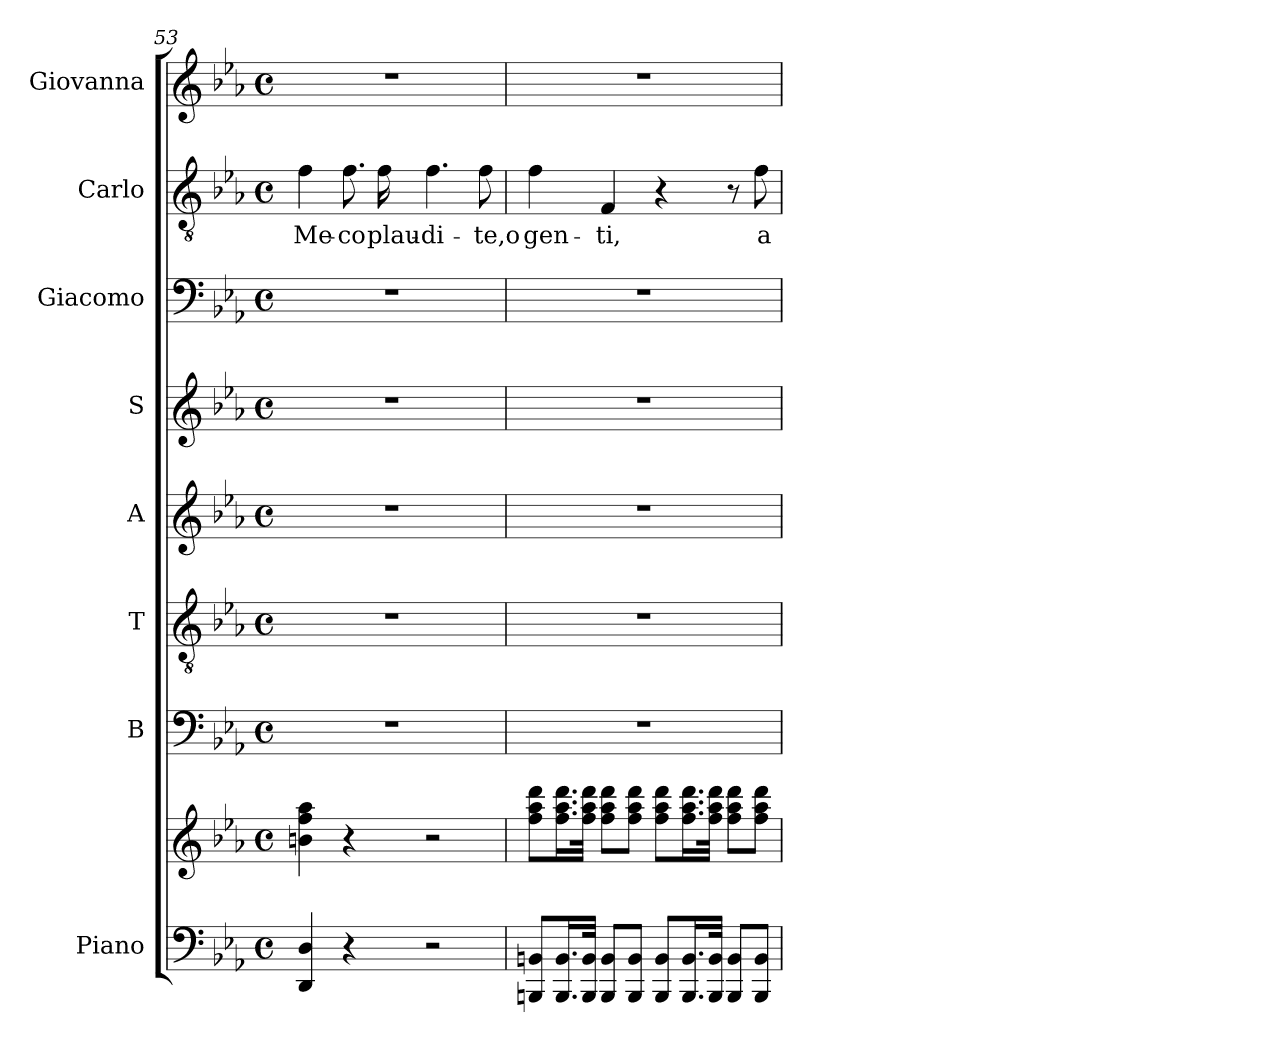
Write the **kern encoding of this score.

**kern	**kern	**kern	**kern	**kern	**kern	**kern	**kern	**text	**kern
*part8	*part8	*part7	*part6	*part5	*part4	*part3	*part2	*part2	*part1
*staff9	*staff8	*staff7	*staff6	*staff5	*staff4	*staff3	*staff2	*staff2	*staff1
*I"Piano	*	*I"B	*I"T	*I"A	*I"S	*I"Giacomo	*I"Carlo	*	*I"Giovanna
*I'Pno	*	*I'B	*I'T	*I'A	*I'S	*	*	*	*
*clefF4	*clefG2	*clefF4	*clefGv2	*clefG2	*clefG2	*clefF4	*clefGv2	*	*clefG2
*k[b-e-a-]	*k[b-e-a-]	*k[b-e-a-]	*k[b-e-a-]	*k[b-e-a-]	*k[b-e-a-]	*k[b-e-a-]	*k[b-e-a-]	*	*k[b-e-a-]
*M4/4	*M4/4	*M4/4	*M4/4	*M4/4	*M4/4	*M4/4	*M4/4	*	*M4/4
*met(c)	*met(c)	*met(c)	*met(c)	*met(c)	*met(c)	*met(c)	*met(c)	*	*met(c)
=53	=53	=53	=53	=53	=53	=53	=53	=53	=53
!	!	!	!	!	!	!	!	!LO:LY:b	!
4DD/ 4D/	4bn\ 4ff\ 4aa-\	1r	1r	1r	1r	1r	4f\	Me-	1r
!	!	!	!	!	!	!	!	!LO:LY:b	!
4r	4r	.	.	.	.	.	8.f\	-co	.
!	!	!	!	!	!	!	!	!LO:LY:b	!
.	.	.	.	.	.	.	16f\	plau-	.
!	!	!	!	!	!	!	!	!LO:LY:b	!
2r	2r	.	.	.	.	.	4.f\	-di-	.
!	!	!	!	!	!	!	!	!LO:LY:b	!
.	.	.	.	.	.	.	8f\	-te,o	.
!!LO:PB:g=z
=54	=54	=54	=54	=54	=54	=54	=54	=54	=54
!	!	!	!	!	!	!	!	!LO:LY:b	!
8BBBn/ 8BBn/L	8ff\ 8aa-\ 8ddd\L	1r	1r	1r	1r	1r	4f\	gen-	1r
16.BBB/ 16.BB/L	16.ff\ 16.aa-\ 16.ddd\L	.	.	.	.	.	.	.	.
32BBB/ 32BB/JJk	32ff\ 32aa-\ 32ddd\JJk	.	.	.	.	.	.	.	.
!	!	!	!	!	!	!	!	!LO:LY:b	!
8BBB/ 8BB/L	8ff\ 8aa-\ 8ddd\L	.	.	.	.	.	4F/	-ti,	.
8BBB/ 8BB/J	8ff\ 8aa-\ 8ddd\J	.	.	.	.	.	.	.	.
8BBB/ 8BB/L	8ff\ 8aa-\ 8ddd\L	.	.	.	.	.	4r	.	.
16.BBB/ 16.BB/L	16.ff\ 16.aa-\ 16.ddd\L	.	.	.	.	.	.	.	.
32BBB/ 32BB/JJk	32ff\ 32aa-\ 32ddd\JJk	.	.	.	.	.	.	.	.
8BBB/ 8BB/L	8ff\ 8aa-\ 8ddd\L	.	.	.	.	.	8r	.	.
!	!	!	!	!	!	!	!	!LO:LY:b	!
8BBB/ 8BB/J	8ff\ 8aa-\ 8ddd\J	.	.	.	.	.	8f\	a	.
=	=	=	=	=	=	=	=	=	=
*-	*-	*-	*-	*-	*-	*-	*-	*-	*-
